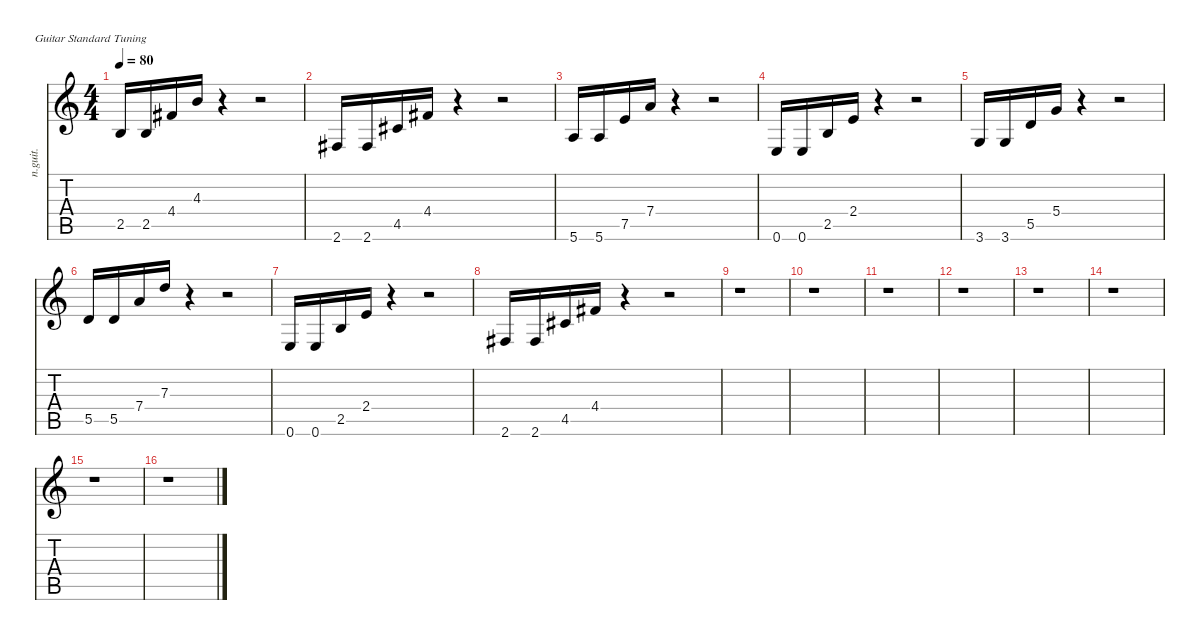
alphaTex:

\defaultSystemsLayout 4
\hideDynamics
\bracketExtendMode nobrackets
\track ("Acoustic guitar (2)" "n.guit.") {instrument acousticguitarnylon}
\staff {score tabs}
\tuning (E4 B3 G3 D3 A2 E2)
\ts (4 4)
\tempo 80
\clef g2
\ks c
2.5.16{dy f beam Up} 2.5.16{beam Up} 4.4{acc #}.16{beam Up} 4.3.16{beam Up} r.4{beam Down} r.2{beam Down} |
2.6{acc #}.16{beam Up} 2.6{acc #}.16{beam Up} 4.5{acc #}.16{beam Up} 4.4{acc #}.16{beam Up} r.4{beam Down} r.2{beam Down} |
5.6.16{beam Up} 5.6.16{beam Up} 7.5.16{beam Up} 7.4.16{beam Up} r.4{beam Down} r.2{beam Down} |
0.6.16{beam Up} 0.6.16{beam Up} 2.5.16{beam Up} 2.4.16{beam Up} r.4{beam Down} r.2{beam Down} |
3.6.16{beam Up} 3.6.16{beam Up} 5.5.16{beam Up} 5.4.16{beam Up} r.4{beam Down} r.2{beam Down} |
5.5.16{beam Up} 5.5.16{beam Up} 7.4.16{beam Up} 7.3.16{beam Up} r.4{beam Down} r.2{beam Down} |
0.6.16{beam Up} 0.6.16{beam Up} 2.5.16{beam Up} 2.4.16{beam Up} r.4{beam Down} r.2{beam Down} |
2.6{acc #}.16{beam Up} 2.6{acc #}.16{beam Up} 4.5{acc #}.16{beam Up} 4.4{acc #}.16{beam Up} r.4{beam Down} r.2{beam Down} |
r.1{beam Down} |
r.1{beam Down} |
r.1{beam Down} |
r.1{beam Down} |
r.1{beam Down} |
r.1{beam Down} |
r.1{beam Down} |
r.1{beam Down}
